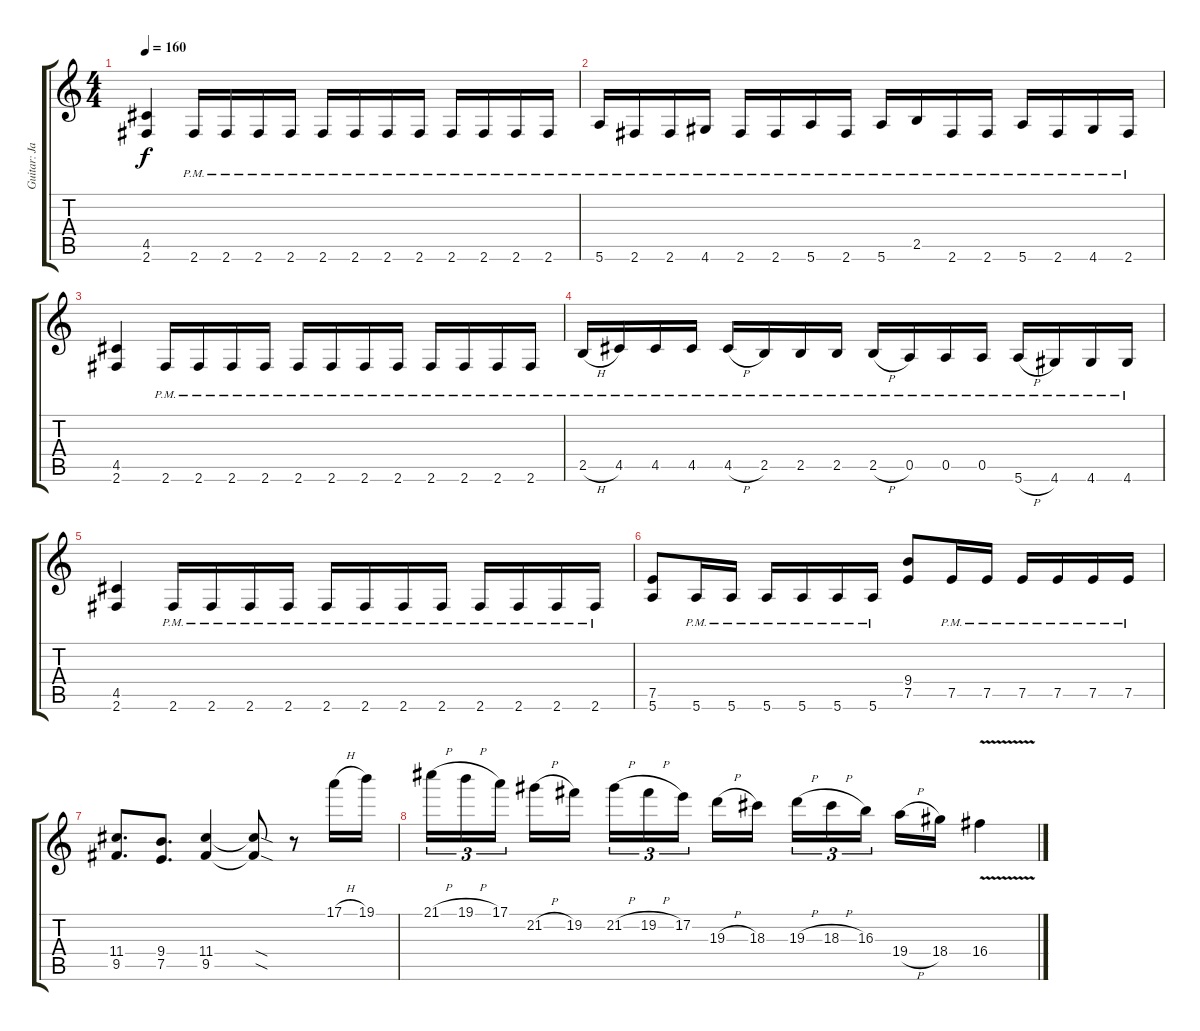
\track ("Guitar: Jackie Slaughter" "Guitar: Ja") {instrument distortionguitar}
\staff {score tabs}
\tuning (E4 B3 G3 D3 A2 E2) {hide}
\ts (4 4)
\tempo 160
\clef g2
\ks c
(4.5 2.6).4{dy f} 2.6{pm}.16 2.6{pm}.16 2.6{pm}.16 2.6{pm}.16 2.6{pm}.16 2.6{pm}.16 2.6{pm}.16 2.6{pm}.16 2.6{pm}.16 2.6{pm}.16 2.6{pm}.16 2.6{pm}.16 |
5.6{pm}.16 2.6{pm}.16 2.6{pm}.16 4.6{pm}.16 2.6{pm}.16 2.6{pm}.16 5.6{pm}.16 2.6{pm}.16 5.6{pm}.16 2.5{pm}.16 2.6{pm}.16 2.6{pm}.16 5.6{pm}.16 2.6{pm}.16 4.6{pm}.16 2.6{pm}.16 |
(4.5 2.6).4 2.6{pm}.16 2.6{pm}.16 2.6{pm}.16 2.6{pm}.16 2.6{pm}.16 2.6{pm}.16 2.6{pm}.16 2.6{pm}.16 2.6{pm}.16 2.6{pm}.16 2.6{pm}.16 2.6{pm}.16 |
2.5{h pm}.16 4.5{pm}.16 4.5{pm}.16 4.5{pm}.16 4.5{h pm}.16 2.5{pm}.16 2.5{pm}.16 2.5{pm}.16 2.5{h pm}.16 0.5{pm}.16 0.5{pm}.16 0.5{pm}.16 5.6{h pm}.16 4.6{pm}.16 4.6{pm}.16 4.6{pm}.16 |
(4.5 2.6).4 2.6{pm}.16 2.6{pm}.16 2.6{pm}.16 2.6{pm}.16 2.6{pm}.16 2.6{pm}.16 2.6{pm}.16 2.6{pm}.16 2.6{pm}.16 2.6{pm}.16 2.6{pm}.16 2.6{pm}.16 |
(7.5 5.6).8 5.6{pm}.16 5.6{pm}.16 5.6{pm}.16 5.6{pm}.16 5.6{pm}.16 5.6{pm}.16 (9.4 7.5).8 7.5{pm}.16 7.5{pm}.16 7.5{pm}.16 7.5{pm}.16 7.5{pm}.16 7.5{pm}.16 |
(11.4 9.5).8{d} (9.4 7.5).8{d} (11.4 9.5).4 (11.4{sod t} 9.5{sod t}).8 r.8 17.1{h}.16 19.1.16 |
21.1{h}.16{tu (3 2)} 19.1{h}.16{tu (3 2)} 17.1.16{tu (3 2) beam splitsecondary} 21.2{h}.16 19.2.16 21.2{h}.16{tu (3 2)} 19.2{h}.16{tu (3 2)} 17.2.16{tu (3 2) beam splitsecondary} 19.3{h}.16 18.3.16 19.3{h}.16{tu (3 2)} 18.3{h}.16{tu (3 2)} 16.3.16{tu (3 2) beam splitsecondary} 19.4{h}.16 18.4.16 16.4{v}.4
